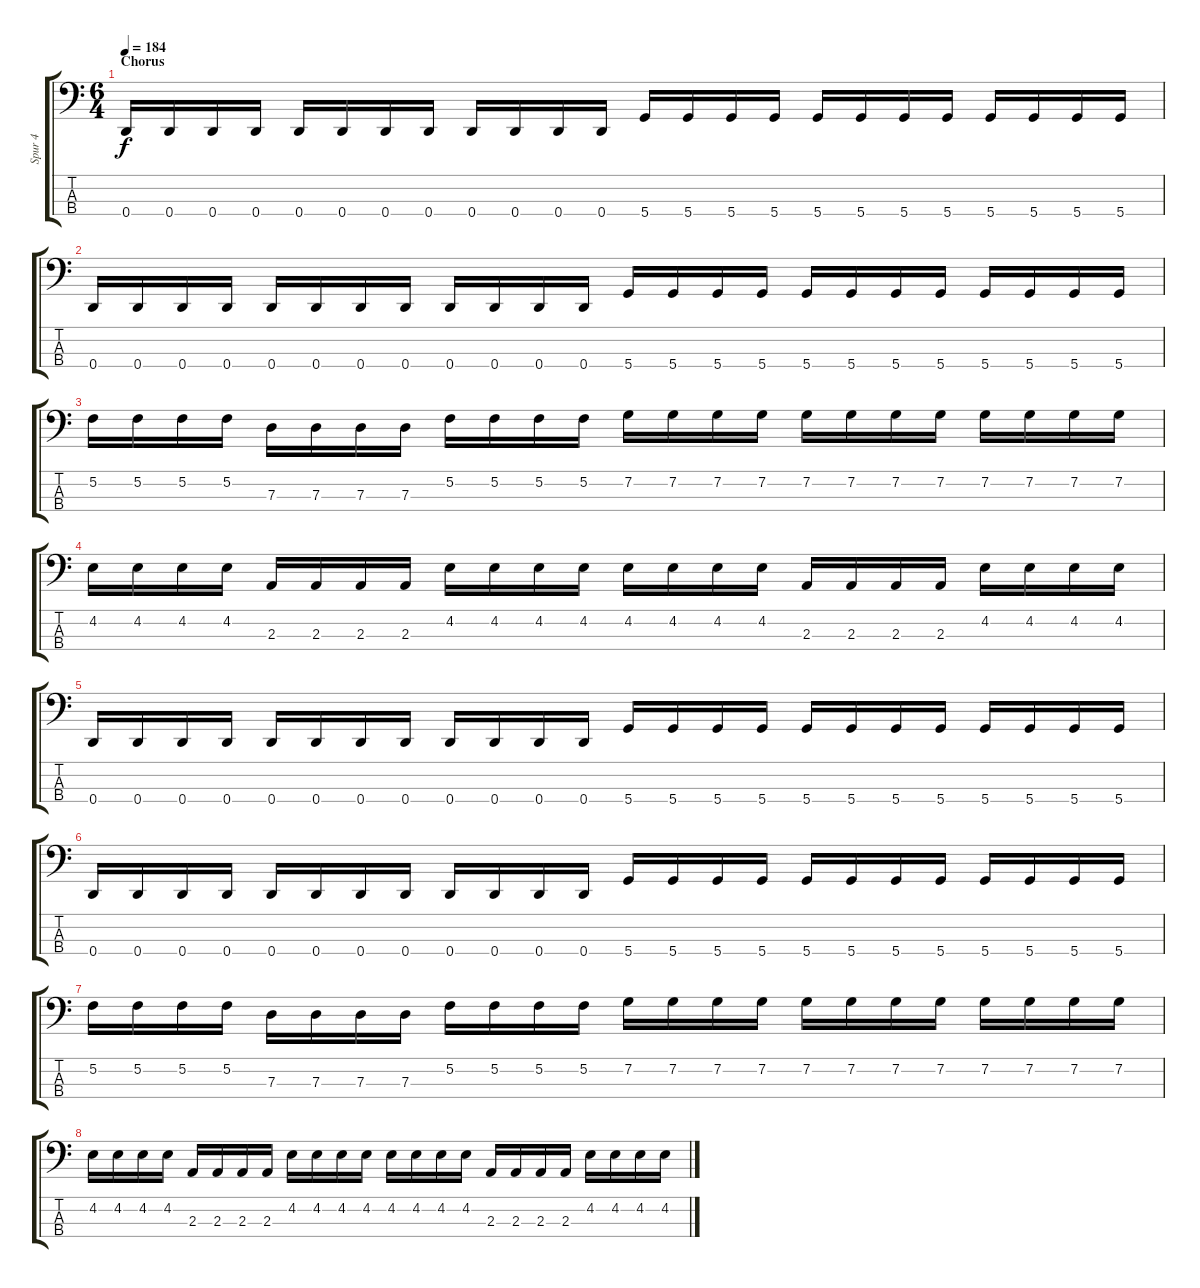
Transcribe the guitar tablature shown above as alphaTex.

\track ("Spur 4" "Spur 4") {instrument electricbasspick}
\staff {score tabs}
\tuning (F2 C2 G1 D1) {hide}
\ts (6 4)
\section ("" "Chorus")
\tempo 184
\clef f4
\ks c
0.4.16{dy f} 0.4.16 0.4.16 0.4.16 0.4.16 0.4.16 0.4.16 0.4.16 0.4.16 0.4.16 0.4.16 0.4.16 5.4.16 5.4.16 5.4.16 5.4.16 5.4.16 5.4.16 5.4.16 5.4.16 5.4.16 5.4.16 5.4.16 5.4.16 |
0.4.16 0.4.16 0.4.16 0.4.16 0.4.16 0.4.16 0.4.16 0.4.16 0.4.16 0.4.16 0.4.16 0.4.16 5.4.16 5.4.16 5.4.16 5.4.16 5.4.16 5.4.16 5.4.16 5.4.16 5.4.16 5.4.16 5.4.16 5.4.16 |
5.2.16 5.2.16 5.2.16 5.2.16 7.3.16 7.3.16 7.3.16 7.3.16 5.2.16 5.2.16 5.2.16 5.2.16 7.2.16 7.2.16 7.2.16 7.2.16 7.2.16 7.2.16 7.2.16 7.2.16 7.2.16 7.2.16 7.2.16 7.2.16 |
4.2.16 4.2.16 4.2.16 4.2.16 2.3.16 2.3.16 2.3.16 2.3.16 4.2.16 4.2.16 4.2.16 4.2.16 4.2.16 4.2.16 4.2.16 4.2.16 2.3.16 2.3.16 2.3.16 2.3.16 4.2.16 4.2.16 4.2.16 4.2.16 |
0.4.16 0.4.16 0.4.16 0.4.16 0.4.16 0.4.16 0.4.16 0.4.16 0.4.16 0.4.16 0.4.16 0.4.16 5.4.16 5.4.16 5.4.16 5.4.16 5.4.16 5.4.16 5.4.16 5.4.16 5.4.16 5.4.16 5.4.16 5.4.16 |
0.4.16 0.4.16 0.4.16 0.4.16 0.4.16 0.4.16 0.4.16 0.4.16 0.4.16 0.4.16 0.4.16 0.4.16 5.4.16 5.4.16 5.4.16 5.4.16 5.4.16 5.4.16 5.4.16 5.4.16 5.4.16 5.4.16 5.4.16 5.4.16 |
5.2.16 5.2.16 5.2.16 5.2.16 7.3.16 7.3.16 7.3.16 7.3.16 5.2.16 5.2.16 5.2.16 5.2.16 7.2.16 7.2.16 7.2.16 7.2.16 7.2.16 7.2.16 7.2.16 7.2.16 7.2.16 7.2.16 7.2.16 7.2.16 |
4.2.16 4.2.16 4.2.16 4.2.16 2.3.16 2.3.16 2.3.16 2.3.16 4.2.16 4.2.16 4.2.16 4.2.16 4.2.16 4.2.16 4.2.16 4.2.16 2.3.16 2.3.16 2.3.16 2.3.16 4.2.16 4.2.16 4.2.16 4.2.16
